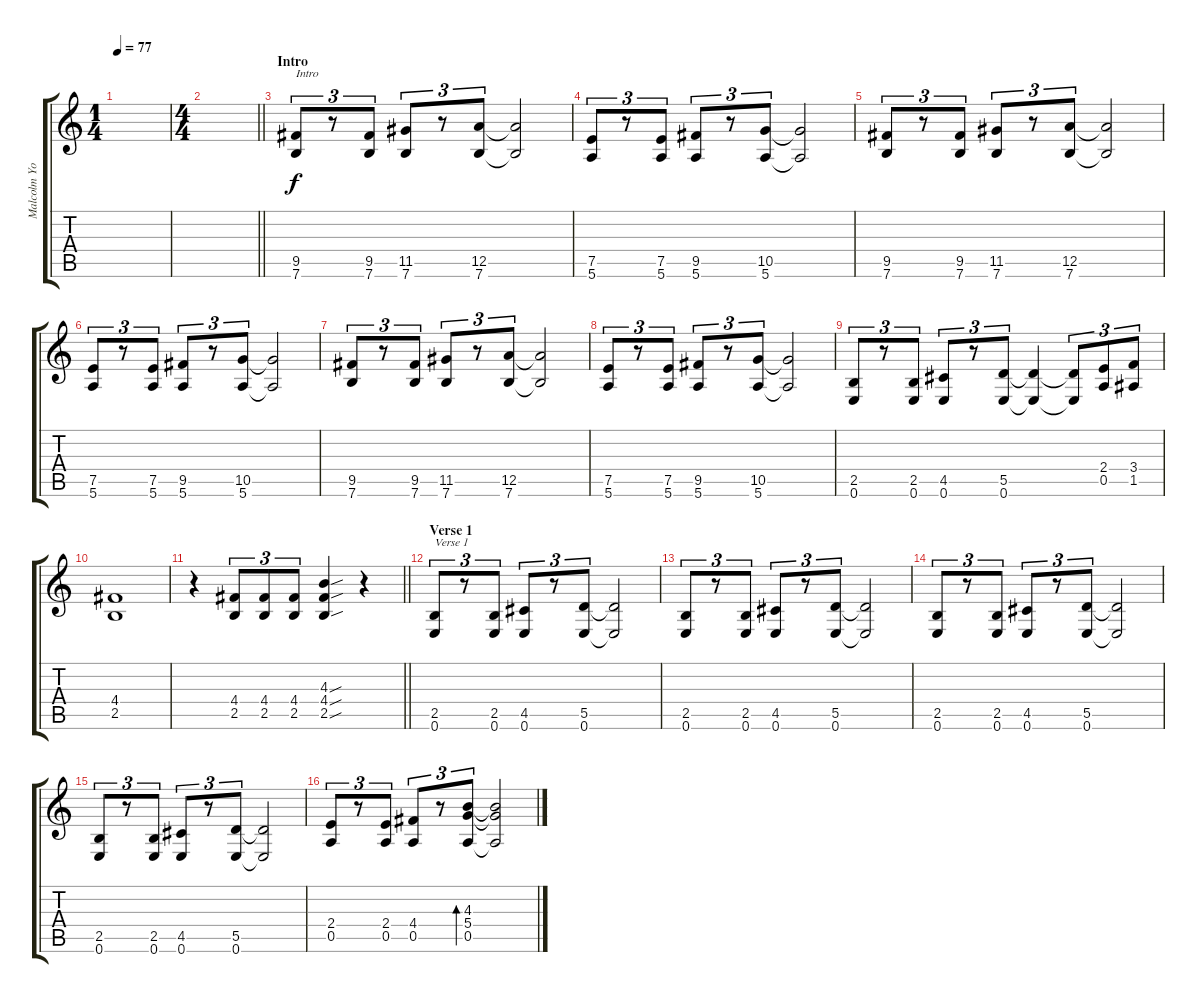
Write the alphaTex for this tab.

\track ("Malcolm Young" "Malcolm Yo") {instrument overdrivenguitar}
\staff {score tabs}
\tuning (E4 B3 G3 D3 A2 E2) {hide}
\ts (1 4)
\tempo 77
\clef g2
\ks c
|
\ts (4 4)
\barLineRight lightlight
|
\section ("" "Intro")
(9.5 7.6).8{tu (3 2) txt "Intro"} r.8{tu (3 2)} (9.5 7.6).8{tu (3 2)} (11.5 7.6).8{tu (3 2)} r.8{tu (3 2)} (12.5 7.6).8{tu (3 2)} (12.5{t} 7.6{t}).2 |
(7.5 5.6).8{tu (3 2)} r.8{tu (3 2)} (7.5 5.6).8{tu (3 2)} (9.5 5.6).8{tu (3 2)} r.8{tu (3 2)} (10.5 5.6).8{tu (3 2)} (10.5{t} 5.6{t}).2 |
(9.5 7.6).8{tu (3 2)} r.8{tu (3 2)} (9.5 7.6).8{tu (3 2)} (11.5 7.6).8{tu (3 2)} r.8{tu (3 2)} (12.5 7.6).8{tu (3 2)} (12.5{t} 7.6{t}).2 |
(7.5 5.6).8{tu (3 2)} r.8{tu (3 2)} (7.5 5.6).8{tu (3 2)} (9.5 5.6).8{tu (3 2)} r.8{tu (3 2)} (10.5 5.6).8{tu (3 2)} (10.5{t} 5.6{t}).2 |
(9.5 7.6).8{tu (3 2)} r.8{tu (3 2)} (9.5 7.6).8{tu (3 2)} (11.5 7.6).8{tu (3 2)} r.8{tu (3 2)} (12.5 7.6).8{tu (3 2)} (12.5{t} 7.6{t}).2 |
(7.5 5.6).8{tu (3 2)} r.8{tu (3 2)} (7.5 5.6).8{tu (3 2)} (9.5 5.6).8{tu (3 2)} r.8{tu (3 2)} (10.5 5.6).8{tu (3 2)} (10.5{t} 5.6{t}).2 |
(2.5 0.6).8{tu (3 2)} r.8{tu (3 2)} (2.5 0.6).8{tu (3 2)} (4.5 0.6).8{tu (3 2)} r.8{tu (3 2)} (5.5 0.6).8{tu (3 2)} (5.5{t} 0.6{t}).4 (5.5{t} 0.6{t}).8{tu (3 2)} (2.4 0.5).8{tu (3 2)} (3.4 1.5).8{tu (3 2)} |
(4.4 2.5).1 |
\barLineRight lightlight
r.4 (4.4 2.5).8{tu (3 2)} (4.4 2.5).8{tu (3 2)} (4.4 2.5).8{tu (3 2)} (4.3{sou} 4.4{sou} 2.5{sou}).4 r.4 |
\section ("" "Verse 1")
(2.5 0.6).8{tu (3 2) txt "Verse 1" volume 10 instrument electricguitarclean} r.8{tu (3 2)} (2.5 0.6).8{tu (3 2)} (4.5 0.6).8{tu (3 2)} r.8{tu (3 2)} (5.5 0.6).8{tu (3 2)} (5.5{t} 0.6{t}).2 |
(2.5 0.6).8{tu (3 2)} r.8{tu (3 2)} (2.5 0.6).8{tu (3 2)} (4.5 0.6).8{tu (3 2)} r.8{tu (3 2)} (5.5 0.6).8{tu (3 2)} (5.5{t} 0.6{t}).2 |
(2.5 0.6).8{tu (3 2)} r.8{tu (3 2)} (2.5 0.6).8{tu (3 2)} (4.5 0.6).8{tu (3 2)} r.8{tu (3 2)} (5.5 0.6).8{tu (3 2)} (5.5{t} 0.6{t}).2 |
(2.5 0.6).8{tu (3 2)} r.8{tu (3 2)} (2.5 0.6).8{tu (3 2)} (4.5 0.6).8{tu (3 2)} r.8{tu (3 2)} (5.5 0.6).8{tu (3 2)} (5.5{t} 0.6{t}).2 |
(2.4 0.5).8{tu (3 2)} r.8{tu (3 2)} (2.4 0.5).8{tu (3 2)} (4.4 0.5).8{tu (3 2)} r.8{tu (3 2)} (4.3 5.4 0.5).8{tu (3 2) bd 120} (4.3{t} 5.4{t} 0.5{t}).2
